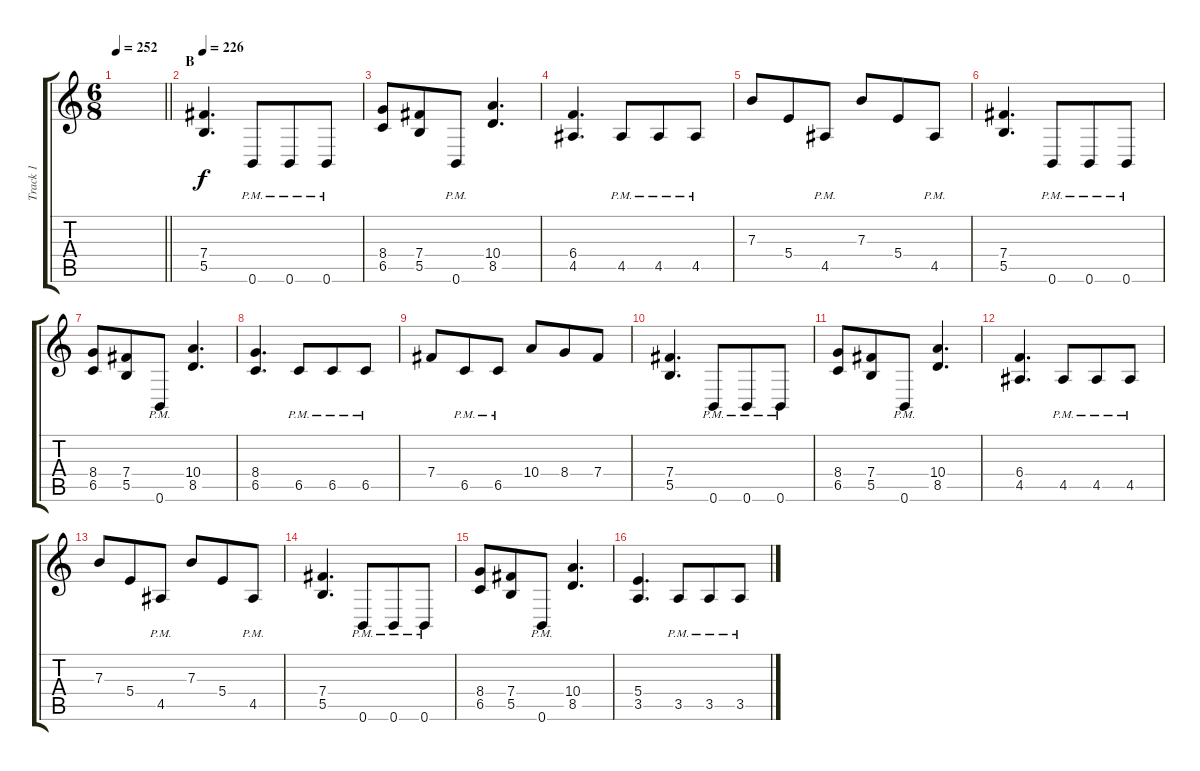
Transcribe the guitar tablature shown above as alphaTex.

\track ("Track 1" "Track 1") {instrument distortionguitar}
\staff {score tabs}
\tuning (Db4 Ab3 E3 B2 Gb2 B1) {hide}
\ts (6 8)
\tempo 252
\clef g2
\barLineRight lightlight
\ks c
|
\section ("" "B")
\tempo 226
(7.4 5.5).4{d} 0.6{pm}.8 0.6{pm}.8 0.6{pm}.8 |
(8.4 6.5).8 (7.4 5.5).8 0.6{pm}.8 (10.4 8.5).4{d} |
(6.4 4.5).4{d} 4.5{pm}.8 4.5{pm}.8 4.5{pm}.8 |
7.3.8 5.4.8 4.5{pm}.8 7.3.8 5.4.8 4.5{pm}.8 |
(7.4 5.5).4{d} 0.6{pm}.8 0.6{pm}.8 0.6{pm}.8 |
(8.4 6.5).8 (7.4 5.5).8 0.6{pm}.8 (10.4 8.5).4{d} |
(8.4 6.5).4{d} 6.5{pm}.8 6.5{pm}.8 6.5{pm}.8 |
7.4.8 6.5{pm}.8 6.5{pm}.8 10.4.8 8.4.8 7.4.8 |
(7.4 5.5).4{d} 0.6{pm}.8 0.6{pm}.8 0.6{pm}.8 |
(8.4 6.5).8 (7.4 5.5).8 0.6{pm}.8 (10.4 8.5).4{d} |
(6.4 4.5).4{d} 4.5{pm}.8 4.5{pm}.8 4.5{pm}.8 |
7.3.8 5.4.8 4.5{pm}.8 7.3.8 5.4.8 4.5{pm}.8 |
(7.4 5.5).4{d} 0.6{pm}.8 0.6{pm}.8 0.6{pm}.8 |
(8.4 6.5).8 (7.4 5.5).8 0.6{pm}.8 (10.4 8.5).4{d} |
(5.4 3.5).4{d} 3.5{pm}.8 3.5{pm}.8 3.5{pm}.8
